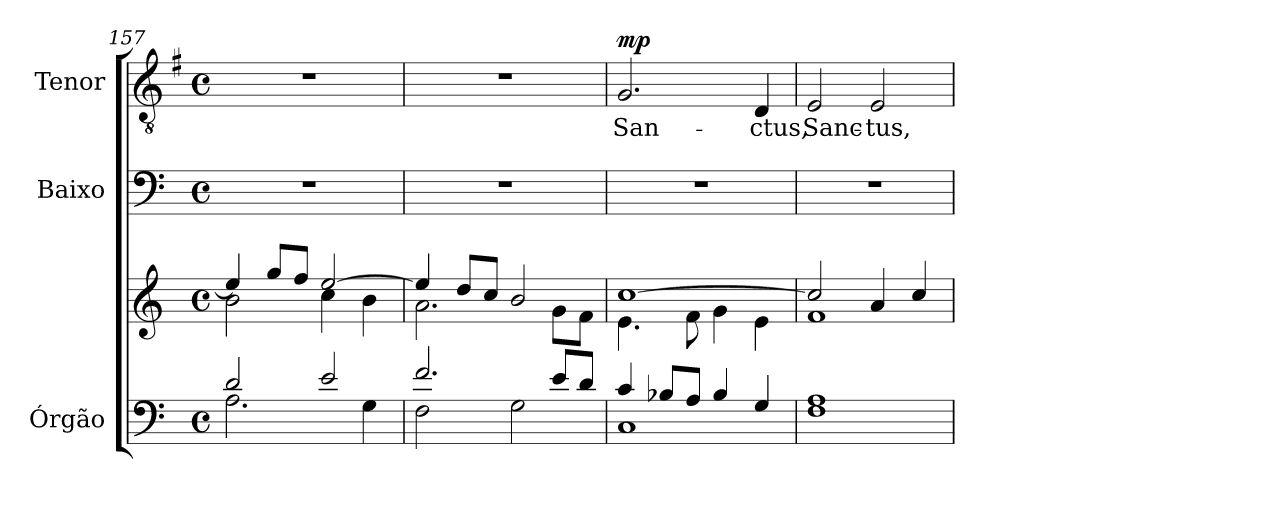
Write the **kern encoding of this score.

**kern	**kern	**kern	**kern	**text	**dynam
*part3	*part3	*part2	*part1	*part1	*part1
*staff4	*staff3	*staff2	*staff1	*staff1	*staff1
*I"Órgão	*	*I"Baixo	*I"Tenor	*	*
*I'Órg.	*	*	*I'Tr.	*	*
*clefF4	*clefG2	*clefF4	*clefGv2	*	*
*	*	*	*ITrd4c7	*	*
*k[]	*k[]	*k[]	*k[]	*	*
*C:	*C:	*C:	*C:	*	*
*M4/4	*M4/4	*M4/4	*M4/4	*	*
*met(c)	*met(c)	*met(c)	*met(c)	*	*
=157	=157	=157	=157	=157	=157
*^	*^	*	*	*	*
2di/	2.Ai\	4eei/]	2bi\	1r	1r	.	.
.	.	8ggi/L	.	.	.	.	.
.	.	8ffi/J	.	.	.	.	.
2ei/	.	[>2eei/	4cci\	.	.	.	.
.	4Gi\	.	4bi\	.	.	.	.
=158	=158	=158	=158	=158	=158	=158	=158
2.fi/	2Fi\	4eei/]	2.ai\	1r	1r	.	.
.	.	8ddi/L	.	.	.	.	.
.	.	8cci/J	.	.	.	.	.
.	2Gi\	2bi/	.	.	.	.	.
8ei/L	.	.	8gi\L	.	.	.	.
8di/J	.	.	8fi\J	.	.	.	.
=159	=159	=159	=159	=159	=159	=159	=159
!	!	!	!	!	!	!LO:LY:b:color=#000000	!
4ci/	1Ci	[>1cci	4.ei\	1r	2.Ci/	San-	mp
8B-Xi/L	.	.	.	.	.	.	.
8Ai/J	.	.	8fi\	.	.	.	.
4B-i/	.	.	4gi\	.	.	.	.
!	!	!	!	!	!	!LO:LY:b:color=#000000	!
4Gi/	.	.	4ei\	.	4GGi/	-ctus,	.
*v	*v	*	*	*	*	*	*
=160	=160	=160	=160	=160	=160	=160
!	!	!	!	!	!LO:LY:b:color=#000000	!
1Fi 1Ai	2cci/]	1fi	1r	2AAi/	Sanc-	.
!	!	!	!	!	!LO:LY:b:color=#000000	!
.	4ai/	.	.	2AAi/	-tus,	.
.	4cci/	.	.	.	.	.
*	*v	*v	*	*	*	*
=	=	=	=	=	=
*-	*-	*-	*-	*-	*-
